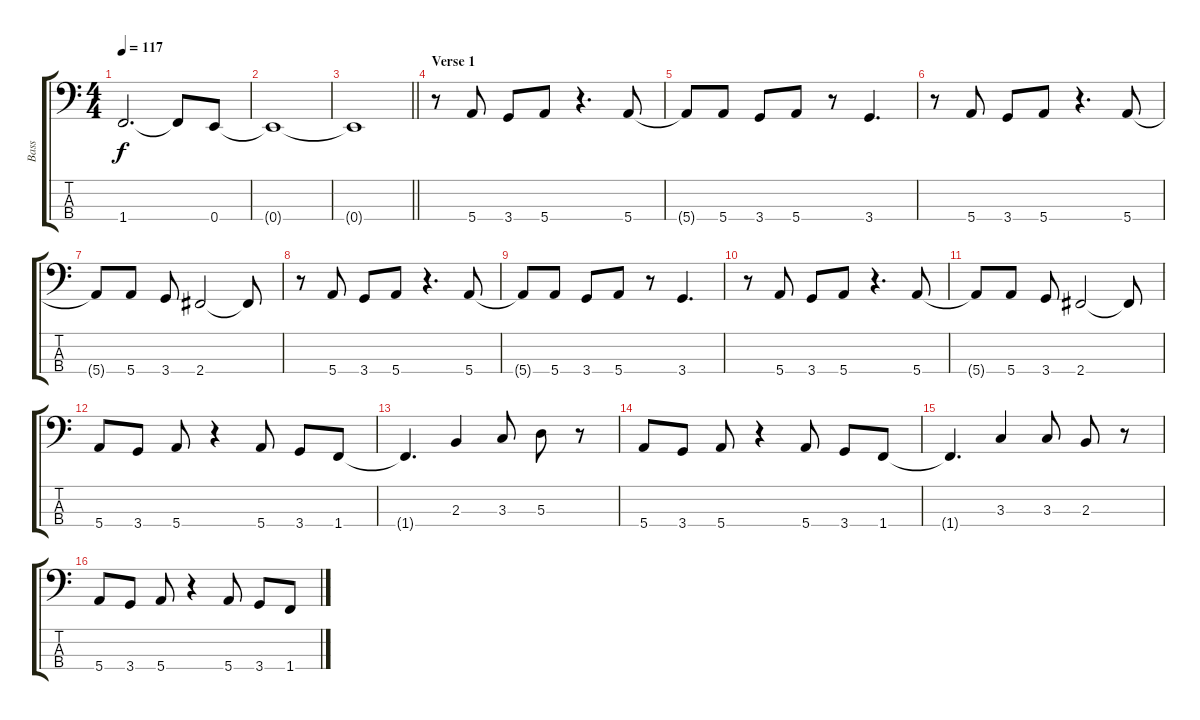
\track ("Bass" "Bass") {instrument electricbassfinger}
\staff {score tabs}
\tuning (G2 D2 A1 E1) {hide}
\ts (4 4)
\tempo 117
\clef f4
\ks c
1.4.2{d dy f} 1.4{t}.8 0.4.8 |
0.4{t}.1 |
\barLineRight lightlight
0.4{t}.1 |
\section ("" "Verse 1")
r.8 5.4.8 3.4.8 5.4.8 r.4{d} 5.4.8 |
5.4{t}.8 5.4.8 3.4.8 5.4.8 r.8 3.4.4{d} |
r.8 5.4.8 3.4.8 5.4.8 r.4{d} 5.4.8 |
5.4{t}.8 5.4.8 3.4.8 2.4.2 2.4{t}.8 |
r.8 5.4.8 3.4.8 5.4.8 r.4{d} 5.4.8 |
5.4{t}.8 5.4.8 3.4.8 5.4.8 r.8 3.4.4{d} |
r.8 5.4.8 3.4.8 5.4.8 r.4{d} 5.4.8 |
5.4{t}.8 5.4.8 3.4.8 2.4.2 2.4{t}.8 |
5.4.8 3.4.8 5.4.8 r.4 5.4.8 3.4.8 1.4.8 |
1.4{t}.4{d} 2.3.4 3.3.8 5.3.8 r.8 |
5.4.8 3.4.8 5.4.8 r.4 5.4.8 3.4.8 1.4.8 |
1.4{t}.4{d} 3.3.4 3.3.8 2.3.8 r.8 |
5.4.8 3.4.8 5.4.8 r.4 5.4.8 3.4.8 1.4.8
